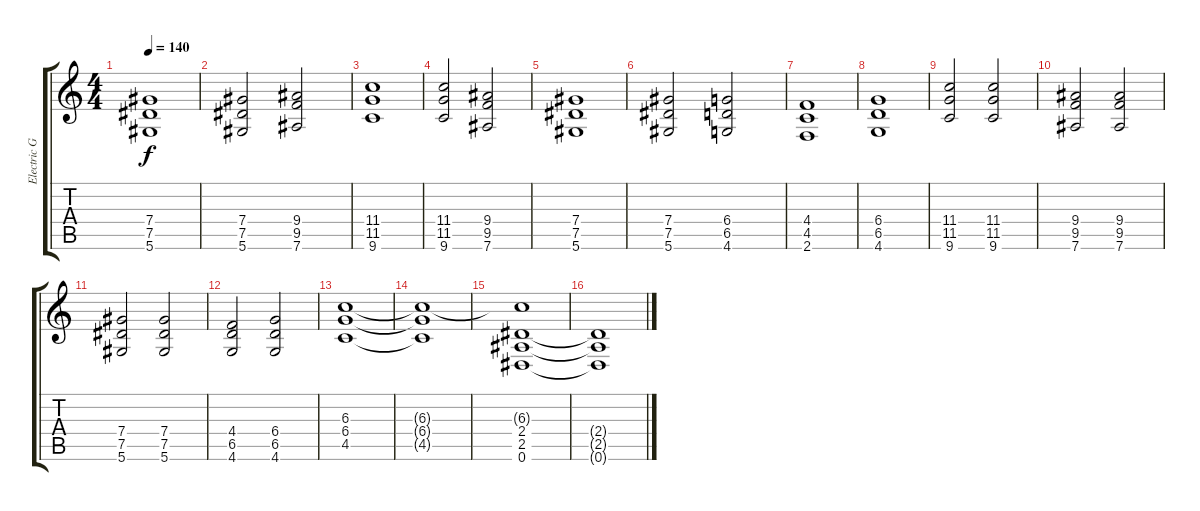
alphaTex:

\track ("Electric Guitar - Rythm" "Electric G") {instrument distortionguitar}
\staff {score tabs}
\tuning (Eb4 Bb3 Gb3 Db3 Ab2 Eb2) {hide}
\ts (4 4)
\tempo 140
\clef g2
\ks c
(7.4 7.5 5.6).1{dy f} |
(7.4 7.5 5.6).2 (9.4 9.5 7.6).2 |
(11.4 11.5 9.6).1 |
(11.4 11.5 9.6).2 (9.4 9.5 7.6).2 |
(7.4 7.5 5.6).1 |
(7.4 7.5 5.6).2 (6.4 6.5 4.6).2 |
(4.4 4.5 2.6).1 |
(6.4 6.5 4.6).1 |
(11.4 11.5 9.6).2 (11.4 11.5 9.6).2 |
(9.4 9.5 7.6).2 (9.4 9.5 7.6).2 |
(7.4 7.5 5.6).2 (7.4 7.5 5.6).2 |
(4.4 6.5 4.6).2 (6.4 6.5 4.6).2 |
(6.3 6.4 4.5).1 |
(6.3{t} 6.4{t} 4.5{t}).1 |
(6.3{t} 2.4 2.5 0.6).1 |
(2.4{t} 2.5{t} 0.6{t}).1
